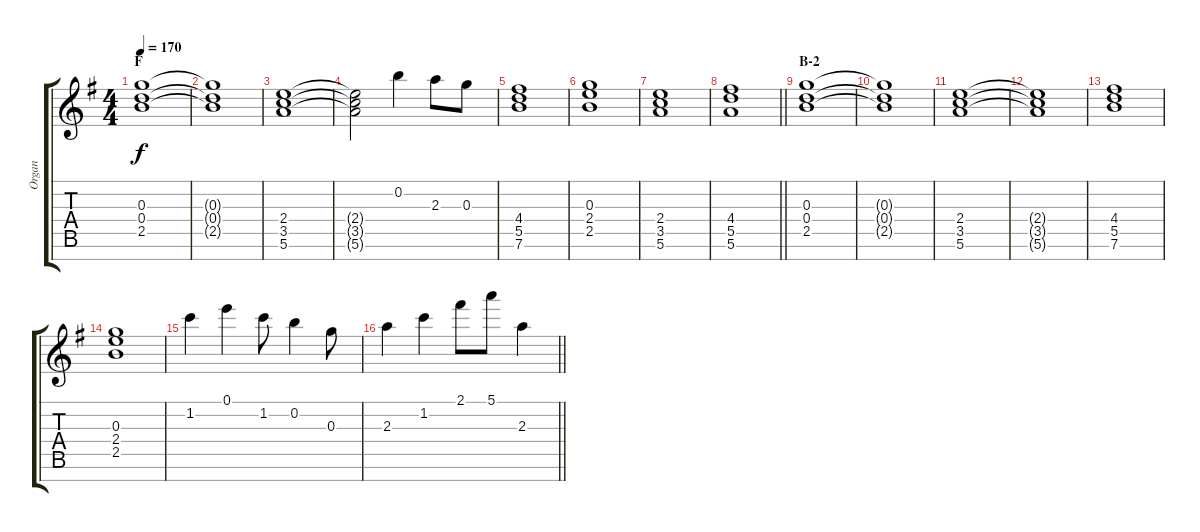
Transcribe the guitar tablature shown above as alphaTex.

\track ("Organ" "Organ") {instrument rockorgan}
\staff {score tabs}
\tuning (E6 B5 G5 D5 A4 E4 B3) {hide}
\ts (4 4)
\section ("" "F")
\tempo 170
\clef g2
\ks g
(0.3{t} 0.4{t} 2.5{t}).1{dy f} |
(0.3{t} 0.4{t} 2.5{t}).1 |
(2.4 3.5 5.6).1 |
(2.4{t} 3.5{t} 5.6{t}).2 0.2.4 2.3.8 0.3.8 |
(4.4 5.5 7.6).1 |
(0.3 2.4 2.5).1 |
(2.4 3.5 5.6).1 |
\barLineRight lightlight
(4.4 5.5 5.6).1 |
\section ("" "B-2")
(0.3 0.4 2.5).1 |
(0.3{t} 0.4{t} 2.5{t}).1 |
(2.4 3.5 5.6).1 |
(2.4{t} 3.5{t} 5.6{t}).1 |
(4.4 5.5 7.6).1 |
(0.3 2.4 2.5).1 |
1.2.4 0.1.4 1.2.8 0.2.4 0.3.8 |
\barLineRight lightlight
2.3.4 1.2.4 2.1.8 5.1.8 2.3.4
